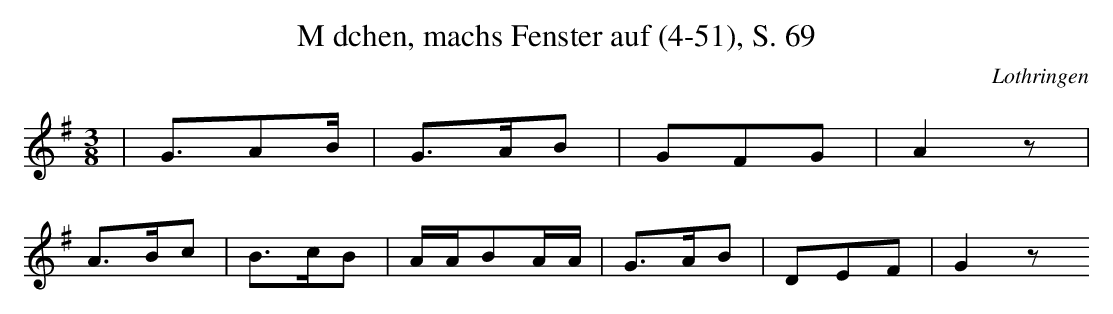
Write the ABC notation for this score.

X:1
T: Mdchen, machs Fenster auf (4-51), S. 69
O: Lothringen
M: 3/8
L: 1/16
K: G
 | G3A2B | G3AB2 | G2F2G2 | A4z2 |
A3Bc2 | B3cB2 | AAB2AA | G3AB2 | D2E2F2 | G4z2
